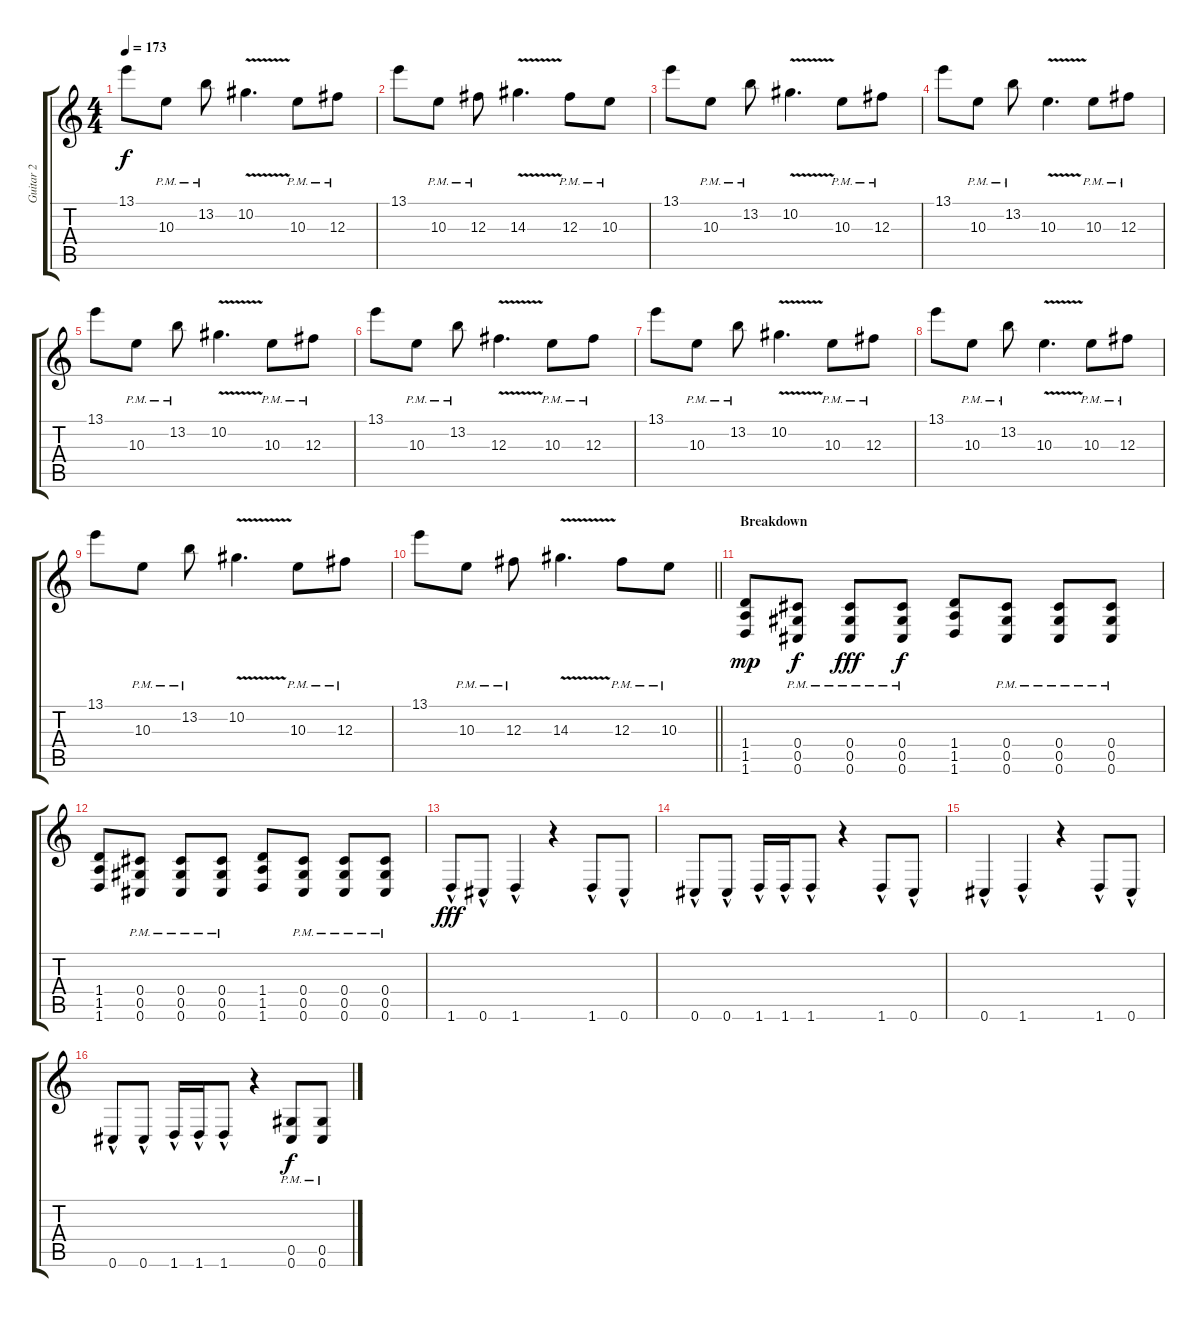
\track ("Guitar 2" "Guitar 2") {instrument distortionguitar}
\staff {score tabs}
\tuning (Eb4 Bb3 Gb3 Db3 Ab2 Db2) {hide}
\ts (4 4)
\tempo 173
\clef g2
\ks c
13.1.8{dy f} 10.3{pm}.8 13.2{pm}.8 10.2{v}.4{d} 10.3{pm}.8 12.3{pm}.8 |
13.1.8 10.3{pm}.8 12.3{pm}.8 14.3{v}.4{d} 12.3{pm}.8 10.3{pm}.8 |
13.1.8{balance 8} 10.3{pm}.8 13.2{pm}.8 10.2{v}.4{d} 10.3{pm}.8 12.3{pm}.8 |
13.1.8 10.3{pm}.8 13.2{pm}.8 10.3{v}.4{d} 10.3{pm}.8 12.3{pm}.8 |
13.1.8 10.3{pm}.8 13.2{pm}.8 10.2{v}.4{d} 10.3{pm}.8 12.3{pm}.8 |
13.1.8 10.3{pm}.8 13.2{pm}.8 12.3{v}.4{d} 10.3{pm}.8 12.3{pm}.8 |
13.1.8 10.3{pm}.8 13.2{pm}.8 10.2{v}.4{d} 10.3{pm}.8 12.3{pm}.8 |
13.1.8 10.3{pm}.8 13.2{pm}.8 10.3{v}.4{d} 10.3{pm}.8 12.3{pm}.8 |
13.1.8 10.3{pm}.8 13.2{pm}.8 10.2{v}.4{d} 10.3{pm}.8 12.3{pm}.8 |
\barLineRight lightlight
13.1.8 10.3{pm}.8 12.3{pm}.8 14.3{v}.4{d} 12.3{pm}.8 10.3{pm}.8 |
\section ("" "Breakdown")
(1.4 1.5 1.6).8{dy mp} (0.4{pm} 0.5{pm} 0.6{pm}).8{dy f} (0.4{pm} 0.5{pm} 0.6{pm}).8{dy fff} (0.4{pm} 0.5{pm} 0.6{pm}).8{dy f} (1.4 1.5 1.6).8 (0.4{pm} 0.5{pm} 0.6{pm}).8 (0.4{pm} 0.5{pm} 0.6{pm}).8 (0.4{pm} 0.5{pm} 0.6{pm}).8 |
(1.4 1.5 1.6).8 (0.4{pm} 0.5{pm} 0.6{pm}).8 (0.4{pm} 0.5{pm} 0.6{pm}).8 (0.4{pm} 0.5{pm} 0.6{pm}).8 (1.4 1.5 1.6).8 (0.4{pm} 0.5{pm} 0.6{pm}).8 (0.4{pm} 0.5{pm} 0.6{pm}).8 (0.4{pm} 0.5{pm} 0.6{pm}).8 |
1.6{hac}.8{dy fff} 0.6{hac}.8 1.6{hac}.4 r.4 1.6{hac}.8 0.6{hac}.8 |
0.6{hac}.8 0.6{hac}.8 1.6{hac}.16 1.6{hac}.16 1.6{hac}.8 r.4 1.6{hac}.8 0.6{hac}.8 |
0.6{hac}.4 1.6{hac}.4 r.4 1.6{hac}.8 0.6{hac}.8 |
0.6{hac}.8 0.6{hac}.8 1.6{hac}.16 1.6{hac}.16 1.6{hac}.8 r.4 (0.5 0.6{pm}).8{dy f} (0.5 0.6{pm}).8
